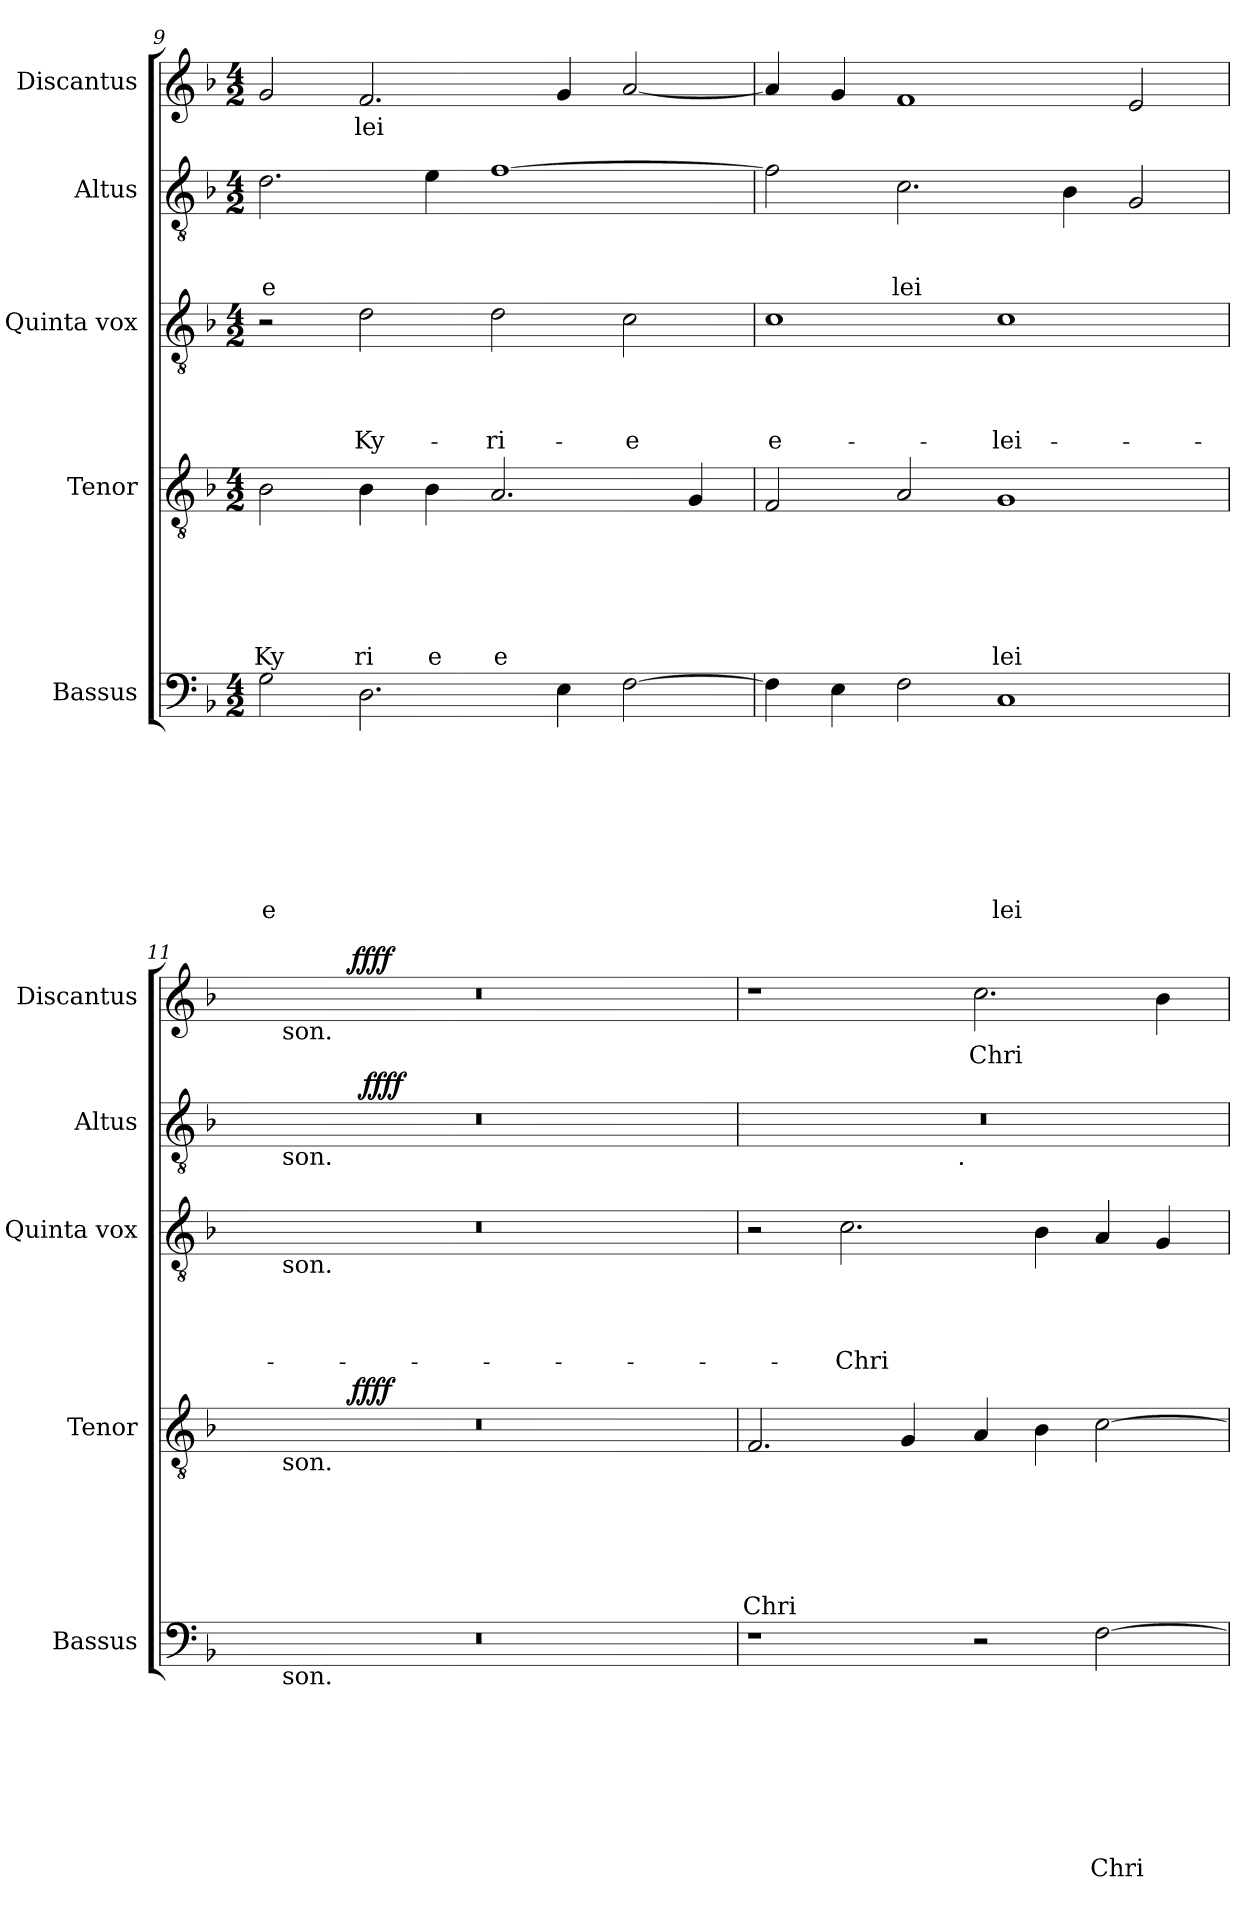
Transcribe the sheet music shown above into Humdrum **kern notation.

**kern	**text	**text	**text	**text	**text	**text	**text	**text	**kern	**text	**text	**text	**text	**text	**text	**dynam	**kern	**text	**text	**text	**text	**kern	**text	**text	**text	**dynam	**kern	**text	**dynam
*part5	*part5	*part5	*part5	*part5	*part5	*part5	*part5	*part5	*part4	*part4	*part4	*part4	*part4	*part4	*part4	*part4	*part3	*part3	*part3	*part3	*part3	*part2	*part2	*part2	*part2	*part2	*part1	*part1	*part1
*staff5	*staff5	*staff5	*staff5	*staff5	*staff5	*staff5	*staff5	*staff5	*staff4	*staff4	*staff4	*staff4	*staff4	*staff4	*staff4	*staff4	*staff3	*staff3	*staff3	*staff3	*staff3	*staff2	*staff2	*staff2	*staff2	*staff2	*staff1	*staff1	*staff1
*I"Bassus	*	*	*	*	*	*	*	*	*I"Tenor	*	*	*	*	*	*	*	*I"Quinta vox	*	*	*	*	*I"Altus	*	*	*	*	*I"Discantus	*	*
*I'Bassus	*	*	*	*	*	*	*	*	*I'Tenor	*	*	*	*	*	*	*	*I'Quinta vox	*	*	*	*	*I'Altus	*	*	*	*	*I'Discantus	*	*
*clefF4	*	*	*	*	*	*	*	*	*clefGv2	*	*	*	*	*	*	*	*clefGv2	*	*	*	*	*clefGv2	*	*	*	*	*clefG2	*	*
*ITrd-3c-5	*	*	*	*	*	*	*	*	*ITrd-3c-5	*	*	*	*	*	*	*	*	*	*	*	*	*ITrd-3c-5	*	*	*	*	*ITrd-3c-5	*	*
*k[b-e-]	*	*	*	*	*	*	*	*	*k[b-e-]	*	*	*	*	*	*	*	*k[b-]	*	*	*	*	*k[b-e-]	*	*	*	*	*k[b-e-]	*	*
*B-:	*	*	*	*	*	*	*	*	*B-:	*	*	*	*	*	*	*	*F:	*	*	*	*	*B-:	*	*	*	*	*B-:	*	*
*M4/2	*	*	*	*	*	*	*	*	*M4/2	*	*	*	*	*	*	*	*M4/2	*	*	*	*	*M4/2	*	*	*	*	*M4/2	*	*
=9	=9	=9	=9	=9	=9	=9	=9	=9	=9	=9	=9	=9	=9	=9	=9	=9	=9	=9	=9	=9	=9	=9	=9	=9	=9	=9	=9	=9	=9
!	!	!	!	!	!	!	!	!LO:LY:b	!	!	!	!	!	!	!LO:LY:b	!	!	!	!	!	!	!	!	!	!LO:LY:b	!	!	!	!
2c\	.	.	.	.	.	.	.	e	2e-\	.	.	.	.	.	Ky	.	2r	.	.	.	.	2.g\	.	.	e	.	2cc/	.	.
!	!	!	!	!	!	!	!	!	!	!	!	!	!	!	!LO:LY:b	!	!	!	!	!	!LO:LY:b	!	!	!	!	!	!	!LO:LY:b	!
2.G\	.	.	.	.	.	.	.	.	4e-\	.	.	.	.	.	ri	.	2d\	.	.	.	Ky-	.	.	.	.	.	2.b-/	lei	.
!	!	!	!	!	!	!	!	!	!	!	!	!	!	!	!LO:LY:b	!	!	!	!	!	!	!	!	!	!	!	!	!	!
.	.	.	.	.	.	.	.	.	4e-\	.	.	.	.	.	e	.	.	.	.	.	.	4a\	.	.	.	.	.	.	.
!	!	!	!	!	!	!	!	!	!	!	!	!	!	!	!LO:LY:b	!	!	!	!	!	!LO:LY:b	!	!	!	!	!	!	!	!
.	.	.	.	.	.	.	.	.	2.d/	.	.	.	.	.	e	.	2d\	.	.	.	-ri-	[>1b-	.	.	.	.	.	.	.
4A\	.	.	.	.	.	.	.	.	.	.	.	.	.	.	.	.	.	.	.	.	.	.	.	.	.	.	4cc/	.	.
!	!	!	!	!	!	!	!	!	!	!	!	!	!	!	!	!	!	!	!	!	!LO:LY:b	!	!	!	!	!	!	!	!
[>2B-\	.	.	.	.	.	.	.	.	.	.	.	.	.	.	.	.	2c\	.	.	.	-e	.	.	.	.	.	[<2dd/	.	.
.	.	.	.	.	.	.	.	.	4c/	.	.	.	.	.	.	.	.	.	.	.	.	.	.	.	.	.	.	.	.
=10	=10	=10	=10	=10	=10	=10	=10	=10	=10	=10	=10	=10	=10	=10	=10	=10	=10	=10	=10	=10	=10	=10	=10	=10	=10	=10	=10	=10	=10
!	!	!	!	!	!	!	!	!	!	!	!	!	!	!	!	!	!	!	!	!	!LO:LY:b	!	!	!	!	!	!	!	!
4B-\]	.	.	.	.	.	.	.	.	2B-/	.	.	.	.	.	.	.	1c	.	.	.	e-	2b-\]	.	.	.	.	4dd/]	.	.
4A\	.	.	.	.	.	.	.	.	.	.	.	.	.	.	.	.	.	.	.	.	.	.	.	.	.	.	4cc/	.	.
!	!	!	!	!	!	!	!	!	!	!	!	!	!	!	!	!	!	!	!	!	!	!	!	!	!LO:LY:b	!	!	!	!
2B-\	.	.	.	.	.	.	.	.	2d/	.	.	.	.	.	.	.	.	.	.	.	.	2.f\	.	.	lei	.	1b-	.	.
!	!	!	!	!	!	!	!	!LO:LY:b	!	!	!	!	!	!	!LO:LY:b	!	!	!	!	!	!LO:LY:b	!	!	!	!	!	!	!	!
1F	.	.	.	.	.	.	.	lei	1c	.	.	.	.	.	lei	.	1c	.	.	.	-lei-	.	.	.	.	.	.	.	.
.	.	.	.	.	.	.	.	.	.	.	.	.	.	.	.	.	.	.	.	.	.	4e-\	.	.	.	.	.	.	.
.	.	.	.	.	.	.	.	.	.	.	.	.	.	.	.	.	.	.	.	.	.	2c/	.	.	.	.	2a/	.	.
=11	=11	=11	=11	=11	=11	=11	=11	=11	=11	=11	=11	=11	=11	=11	=11	=11	=11	=11	=11	=11	=11	=11	=11	=11	=11	=11	=11	=11	=11
*^	*	*	*	*	*	*	*	*	*^	*	*	*	*	*	*	*	*^	*	*	*	*	*^	*	*	*	*	*^	*	*
*	*	*	*	*	*	*	*	*	*	*	*^	*	*	*	*	*	*	*	*	*	*	*	*	*	*	*^	*	*	*	*	*	*^	*	*
0r	8ryy	.	.	.	.	.	.	.	.	0r	4ryy	8ryy	.	.	.	.	.	.	.	0r	8ryy	.	.	.	.	0r	4.ryy	8ryy	.	.	.	.	0r	4ryy	8ryy	.	.
.	32ryy	.	.	.	.	.	.	.	.	.	.	32ryy	.	.	.	.	.	.	.	.	32ryy	.	.	.	.	.	.	32ryy	.	.	.	.	.	.	32ryy	.	.
!	!	!	!	!	!	!	!	!	!	!	!	!	!	!	!	!	!	!	!	!	!	!	!	!	!	!	!	!	!	!	!	!	!	!	!LO:TX:b:t=son.	!	!
!	!	!	!	!	!	!	!	!	!	!	!	!	!	!	!	!	!	!	!	!	!	!	!	!	!	!	!	!LO:TX:b:t=son.	!	!	!	!	!	!	!	!	!
!	!	!	!	!	!	!	!	!	!	!	!	!	!	!	!	!	!	!	!	!	!LO:TX:b:t=son.	!	!	!	!	!	!	!	!	!	!	!	!	!	!	!	!
!	!	!	!	!	!	!	!	!	!	!	!	!LO:TX:b:t=son.	!	!	!	!	!	!	!	!	!	!	!	!	!	!	!	!	!	!	!	!	!	!	!	!	!
!	!LO:TX:b:t=son.	!	!	!	!	!	!	!	!	!	!	!	!	!	!	!	!	!	!	!	!	!	!	!	!	!	!	!	!	!	!	!	!	!	!	!	!
.	1ryy	.	.	.	.	.	.	.	.	.	.	1ryy	.	.	.	.	.	.	.	.	1ryy	.	.	.	.	.	.	1ryy	.	.	.	.	.	.	1ryy	.	.
.	.	.	.	.	.	.	.	.	.	.	16..ryy	.	.	.	.	.	.	.	.	.	.	.	.	.	.	.	.	.	.	.	.	.	.	16..ryy	.	.	.
!	!	!	!	!	!	!	!	!	!	!	!	!	!	!	!	!	!	!	!LO:DY:b	!	!	!	!	!	!	!	!	!	!	!	!	!	!	!	!	!	!LO:DY:b
.	.	.	.	.	.	.	.	.	.	.	1ryy	.	.	.	.	.	.	.	ffff	.	.	.	.	.	.	.	.	.	.	.	.	.	.	1ryy	.	.	ffff
!	!	!	!	!	!	!	!	!	!	!	!	!	!	!	!	!	!	!	!	!	!	!	!	!	!	!	!	!	!	!	!	!LO:DY:b	!	!	!	!	!
.	.	.	.	.	.	.	.	.	.	.	.	.	.	.	.	.	.	.	.	.	.	.	.	.	.	.	1ryy	.	.	.	.	ffff	.	.	.	.	.
.	2ryy	.	.	.	.	.	.	.	.	.	.	2ryy	.	.	.	.	.	.	.	.	2ryy	.	.	.	.	.	.	2ryy	.	.	.	.	.	.	2ryy	.	.
.	.	.	.	.	.	.	.	.	.	.	2ryy	.	.	.	.	.	.	.	.	.	.	.	.	.	.	.	.	.	.	.	.	.	.	2ryy	.	.	.
.	.	.	.	.	.	.	.	.	.	.	.	.	.	.	.	.	.	.	.	.	.	.	.	.	.	.	2ryy	.	.	.	.	.	.	.	.	.	.
.	4ryy	.	.	.	.	.	.	.	.	.	.	4ryy	.	.	.	.	.	.	.	.	4ryy	.	.	.	.	.	.	4ryy	.	.	.	.	.	.	4ryy	.	.
.	.	.	.	.	.	.	.	.	.	.	8ryy	.	.	.	.	.	.	.	.	.	.	.	.	.	.	.	.	.	.	.	.	.	.	8ryy	.	.	.
.	.	.	.	.	.	.	.	.	.	.	.	.	.	.	.	.	.	.	.	.	.	.	.	.	.	.	8ryy	.	.	.	.	.	.	.	.	.	.
.	16.ryy	.	.	.	.	.	.	.	.	.	.	16.ryy	.	.	.	.	.	.	.	.	16.ryy	.	.	.	.	.	.	16.ryy	.	.	.	.	.	.	16.ryy	.	.
.	.	.	.	.	.	.	.	.	.	.	64ryy	.	.	.	.	.	.	.	.	.	.	.	.	.	.	.	.	.	.	.	.	.	.	64ryy	.	.	.
!!LO:LB:g=z
=12	=12	=12	=12	=12	=12	=12	=12	=12	=12	=12	=12	=12	=12	=12	=12	=12	=12	=12	=12	=12	=12	=12	=12	=12	=12	=12	=12	=12	=12	=12	=12	=12	=12	=12	=12	=12	=12
!	!	!	!	!	!	!	!	!	!	!	!	!	!	!	!	!	!	!LO:LY:b	!	!	!	!	!	!	!	!	!	!	!	!	!	!	!	!	!	!	!
*v	*v	*	*	*	*	*	*	*	*	*	*	*	*	*	*	*	*	*	*	*v	*v	*	*	*	*	*	*v	*v	*	*	*	*	*v	*v	*v	*	*
*	*	*	*	*	*	*	*	*	*v	*v	*v	*	*	*	*	*	*	*	*	*	*	*	*	*	*	*	*	*	*	*	*	*
1r	.	.	.	.	.	.	.	.	2.B-/	.	.	.	.	.	Chri	.	2r	.	.	.	.	0r	2ryy	.	.	.	.	1r	.	.
!	!	!	!	!	!	!	!	!	!	!	!	!	!	!	!	!	!	!	!	!	!LO:LY:b	!	!	!	!	!	!	!	!	!
.	.	.	.	.	.	.	.	.	.	.	.	.	.	.	.	.	2.c\	.	.	.	-Chri	.	4...ryy	.	.	.	.	.	.	.
.	.	.	.	.	.	.	.	.	4c/	.	.	.	.	.	.	.	.	.	.	.	.	.	.	.	.	.	.	.	.	.
!	!	!	!	!	!	!	!	!	!	!	!	!	!	!	!	!	!	!	!	!	!	!	!LO:TX:b:t=.	!	!	!	!	!	!	!
.	.	.	.	.	.	.	.	.	.	.	.	.	.	.	.	.	.	.	.	.	.	.	1ryy	.	.	.	.	.	.	.
!	!	!	!	!	!	!	!	!	!	!	!	!	!	!	!	!	!	!	!	!	!	!	!	!	!	!	!	!	!LO:LY:b	!
2r	.	.	.	.	.	.	.	.	4d/	.	.	.	.	.	.	.	.	.	.	.	.	.	.	.	.	.	.	2.ff\	Chri	.
.	.	.	.	.	.	.	.	.	4e-\	.	.	.	.	.	.	.	4B-\	.	.	.	.	.	.	.	.	.	.	.	.	.
!	!	!	!	!	!	!	!	!LO:LY:b	!	!	!	!	!	!	!	!	!	!	!	!	!	!	!	!	!	!	!	!	!	!
[>2B-\	.	.	.	.	.	.	.	Chri	[>2f\	.	.	.	.	.	.	.	4A/	.	.	.	.	.	.	.	.	.	.	.	.	.
.	.	.	.	.	.	.	.	.	.	.	.	.	.	.	.	.	4G/	.	.	.	.	.	.	.	.	.	.	4ee-\	.	.
.	.	.	.	.	.	.	.	.	.	.	.	.	.	.	.	.	.	.	.	.	.	.	32ryy	.	.	.	.	.	.	.
*	*	*	*	*	*	*	*	*	*	*	*	*	*	*	*	*	*	*	*	*	*	*v	*v	*	*	*	*	*	*	*
=	=	=	=	=	=	=	=	=	=	=	=	=	=	=	=	=	=	=	=	=	=	=	=	=	=	=	=	=	=
*-	*-	*-	*-	*-	*-	*-	*-	*-	*-	*-	*-	*-	*-	*-	*-	*-	*-	*-	*-	*-	*-	*-	*-	*-	*-	*-	*-	*-	*-
